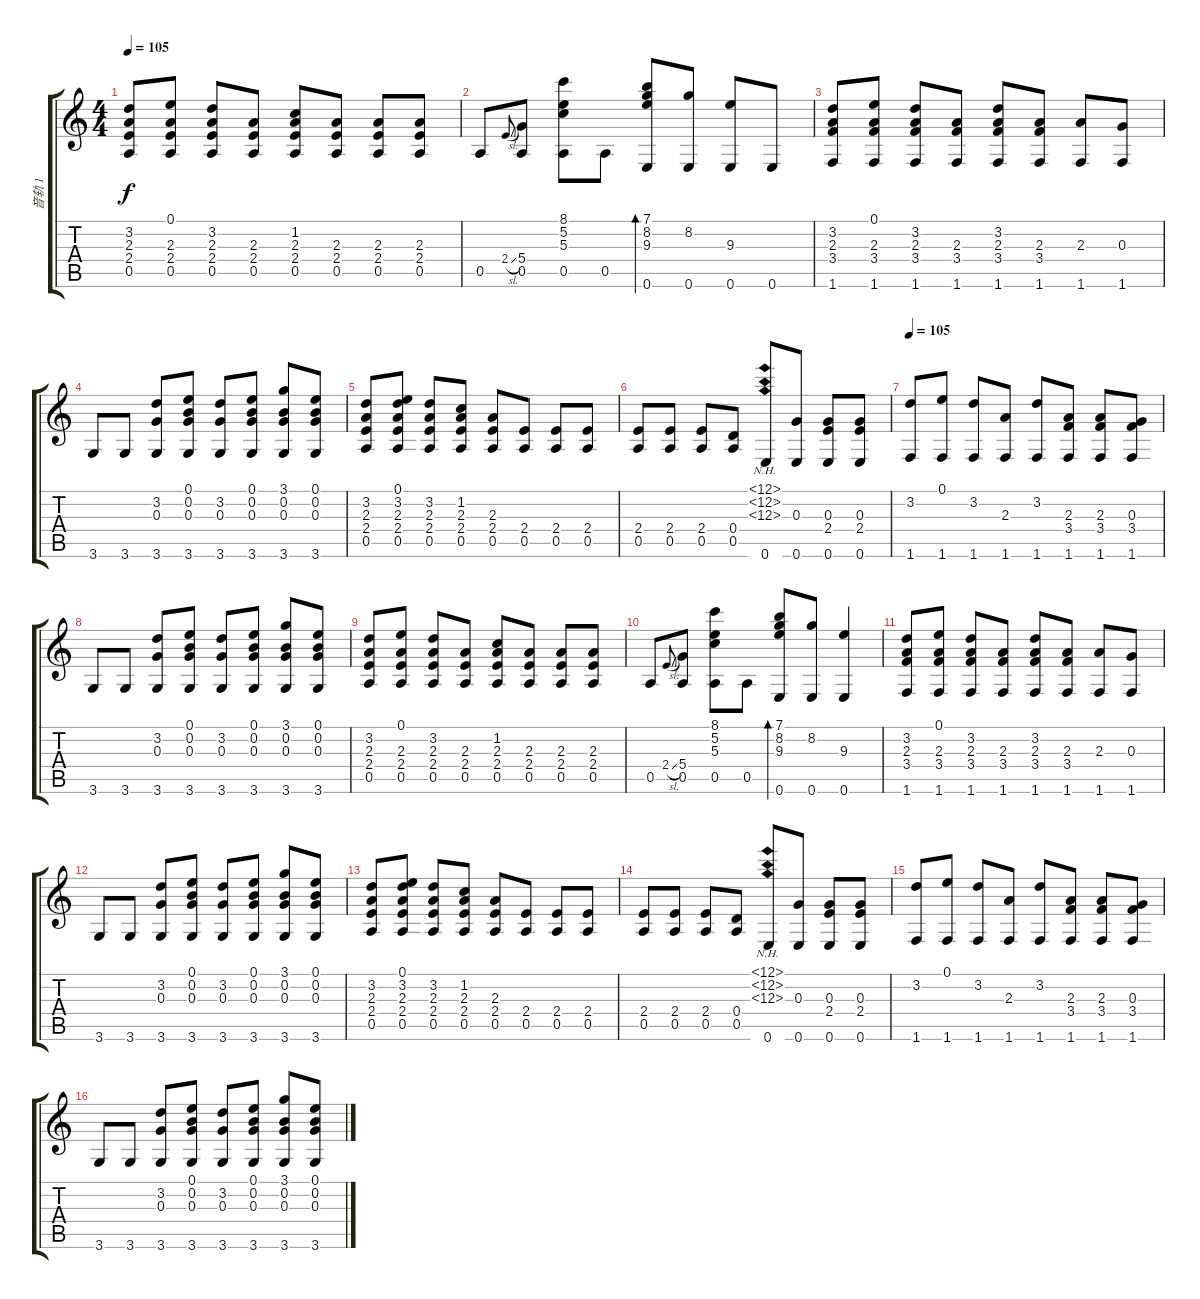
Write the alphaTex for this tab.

\track ("音轨 1" "音轨 1") {instrument acousticguitarnylon}
\staff {score tabs}
\tuning (E4 B3 G3 D3 A2 E2) {hide}
\ts (4 4)
\tempo 105
\clef g2
\ks c
(3.2 2.3 2.4 0.5).8{dy f} (0.1 2.3 2.4 0.5).8 (3.2 2.3 2.4 0.5).8 (2.3 2.4 0.5).8 (1.2 2.3 2.4 0.5).8 (2.3 2.4 0.5).8 (2.3 2.4 0.5).8 (2.3 2.4 0.5).8 |
0.5.8 2.4{sl}.8{gr onbeat} (5.4 0.5).8 (8.1 5.2 5.3 0.5).8 0.5.8 (7.1 8.2 9.3 0.6).8{bd 60} (8.2 0.6).8 (9.3 0.6).8 0.6.8 |
(3.2 2.3 3.4 1.6).8 (0.1 2.3 3.4 1.6).8 (3.2 2.3 3.4 1.6).8 (2.3 3.4 1.6).8 (3.2 2.3 3.4 1.6).8 (2.3 3.4 1.6).8 (2.3 1.6).8 (0.3 1.6).8 |
3.6.8 3.6.8 (3.2 0.3 3.6).8 (0.1 0.2 0.3 3.6).8 (3.2 0.3 3.6).8 (0.1 0.2 0.3 3.6).8 (3.1 0.2 0.3 3.6).8 (0.1 0.2 0.3 3.6).8 |
(3.2 2.3 2.4 0.5).8 (0.1 3.2 2.3 2.4 0.5).8 (3.2 2.3 2.4 0.5).8 (1.2 2.3 2.4 0.5).8 (2.3 2.4 0.5).8 (2.4 0.5).8 (2.4 0.5).8 (2.4 0.5).8 |
(2.4 0.5).8 (2.4 0.5).8 (2.4 0.5).8 (0.4 0.5).8 (12.1{nh} 12.2{nh} 12.3{nh} 0.6).8 (0.3 0.6).8 (0.3 2.4 0.6).8 (0.3 2.4 0.6).8 |
\tempo 105
(3.2 1.6).8 (0.1 1.6).8 (3.2 1.6).8 (2.3 1.6).8 (3.2 1.6).8 (2.3 3.4 1.6).8 (2.3 3.4 1.6).8 (0.3 3.4 1.6).8 |
3.6.8 3.6.8 (3.2 0.3 3.6).8 (0.1 0.2 0.3 3.6).8 (3.2 0.3 3.6).8 (0.1 0.2 0.3 3.6).8 (3.1 0.2 0.3 3.6).8 (0.1 0.2 0.3 3.6).8 |
(3.2 2.3 2.4 0.5).8 (0.1 2.3 2.4 0.5).8 (3.2 2.3 2.4 0.5).8 (2.3 2.4 0.5).8 (1.2 2.3 2.4 0.5).8 (2.3 2.4 0.5).8 (2.3 2.4 0.5).8 (2.3 2.4 0.5).8 |
0.5.8 2.4{sl}.8{gr onbeat} (5.4 0.5).8 (8.1 5.2 5.3 0.5).8 0.5.8 (7.1 8.2 9.3 0.6).8{bd 60} (8.2 0.6).8 (9.3 0.6).4 |
(3.2 2.3 3.4 1.6).8 (0.1 2.3 3.4 1.6).8 (3.2 2.3 3.4 1.6).8 (2.3 3.4 1.6).8 (3.2 2.3 3.4 1.6).8 (2.3 3.4 1.6).8 (2.3 1.6).8 (0.3 1.6).8 |
3.6.8 3.6.8 (3.2 0.3 3.6).8 (0.1 0.2 0.3 3.6).8 (3.2 0.3 3.6).8 (0.1 0.2 0.3 3.6).8 (3.1 0.2 0.3 3.6).8 (0.1 0.2 0.3 3.6).8 |
(3.2 2.3 2.4 0.5).8 (0.1 3.2 2.3 2.4 0.5).8 (3.2 2.3 2.4 0.5).8 (1.2 2.3 2.4 0.5).8 (2.3 2.4 0.5).8 (2.4 0.5).8 (2.4 0.5).8 (2.4 0.5).8 |
(2.4 0.5).8 (2.4 0.5).8 (2.4 0.5).8 (0.4 0.5).8 (12.1{nh} 12.2{nh} 12.3{nh} 0.6).8 (0.3 0.6).8 (0.3 2.4 0.6).8 (0.3 2.4 0.6).8 |
(3.2 1.6).8 (0.1 1.6).8 (3.2 1.6).8 (2.3 1.6).8 (3.2 1.6).8 (2.3 3.4 1.6).8 (2.3 3.4 1.6).8 (0.3 3.4 1.6).8 |
3.6.8 3.6.8 (3.2 0.3 3.6).8 (0.1 0.2 0.3 3.6).8 (3.2 0.3 3.6).8 (0.1 0.2 0.3 3.6).8 (3.1 0.2 0.3 3.6).8 (0.1 0.2 0.3 3.6).8
